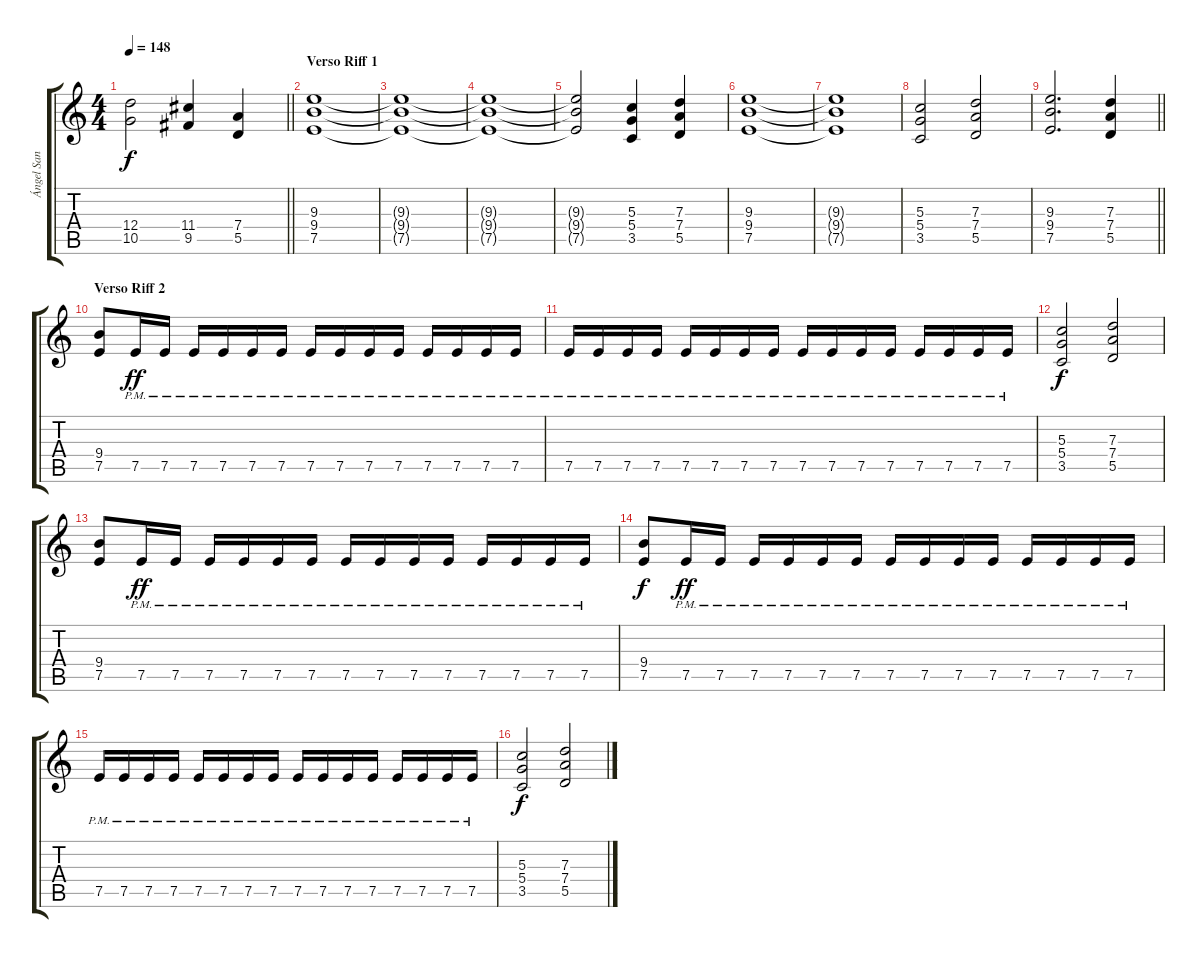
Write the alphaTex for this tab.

\track ("Ángel San Juan" "Ángel San ") {instrument overdrivenguitar}
\staff {score tabs}
\tuning (E4 B3 G3 D3 A2 E2) {hide}
\ts (4 4)
\tempo 148
\clef g2
\barLineRight lightlight
\ks c
(12.4 10.5).2{dy f} (11.4 9.5).4 (7.4 5.5).4 |
\section ("" "Verso Riff 1")
(9.3 9.4 7.5).1 |
(9.3{t} 9.4{t} 7.5{t}).1 |
(9.3{t} 9.4{t} 7.5{t}).1{volume 5} |
(9.3{t} 9.4{t} 7.5{t}).2 (5.3 5.4 3.5).4{volume 11} (7.3 7.4 5.5).4 |
(9.3 9.4 7.5).1{volume 11} |
(9.3{t} 9.4{t} 7.5{t}).1 |
(5.3 5.4 3.5).2 (7.3 7.4 5.5).2 |
\barLineRight lightlight
(9.3 9.4 7.5).2{d} (7.3 7.4 5.5).4 |
\section ("" "Verso Riff 2")
(9.4 7.5).8 7.5{pm}.16{dy ff} 7.5{pm}.16 7.5{pm}.16 7.5{pm}.16 7.5{pm}.16 7.5{pm}.16 7.5{pm}.16 7.5{pm}.16 7.5{pm}.16 7.5{pm}.16 7.5{pm}.16 7.5{pm}.16 7.5{pm}.16 7.5{pm}.16 |
7.5{pm}.16 7.5{pm}.16 7.5{pm}.16 7.5{pm}.16 7.5{pm}.16 7.5{pm}.16 7.5{pm}.16 7.5{pm}.16 7.5{pm}.16 7.5{pm}.16 7.5{pm}.16 7.5{pm}.16 7.5{pm}.16 7.5{pm}.16 7.5{pm}.16 7.5{pm}.16 |
(5.3 5.4 3.5).2{dy f} (7.3 7.4 5.5).2 |
(9.4 7.5).8 7.5{pm}.16{dy ff} 7.5{pm}.16 7.5{pm}.16 7.5{pm}.16 7.5{pm}.16 7.5{pm}.16 7.5{pm}.16 7.5{pm}.16 7.5{pm}.16 7.5{pm}.16 7.5{pm}.16 7.5{pm}.16 7.5{pm}.16 7.5{pm}.16 |
(9.4 7.5).8{dy f} 7.5{pm}.16{dy ff} 7.5{pm}.16 7.5{pm}.16 7.5{pm}.16 7.5{pm}.16 7.5{pm}.16 7.5{pm}.16 7.5{pm}.16 7.5{pm}.16 7.5{pm}.16 7.5{pm}.16 7.5{pm}.16 7.5{pm}.16 7.5{pm}.16 |
7.5{pm}.16 7.5{pm}.16 7.5{pm}.16 7.5{pm}.16 7.5{pm}.16 7.5{pm}.16 7.5{pm}.16 7.5{pm}.16 7.5{pm}.16 7.5{pm}.16 7.5{pm}.16 7.5{pm}.16 7.5{pm}.16 7.5{pm}.16 7.5{pm}.16 7.5{pm}.16 |
(5.3 5.4 3.5).2{dy f} (7.3 7.4 5.5).2
